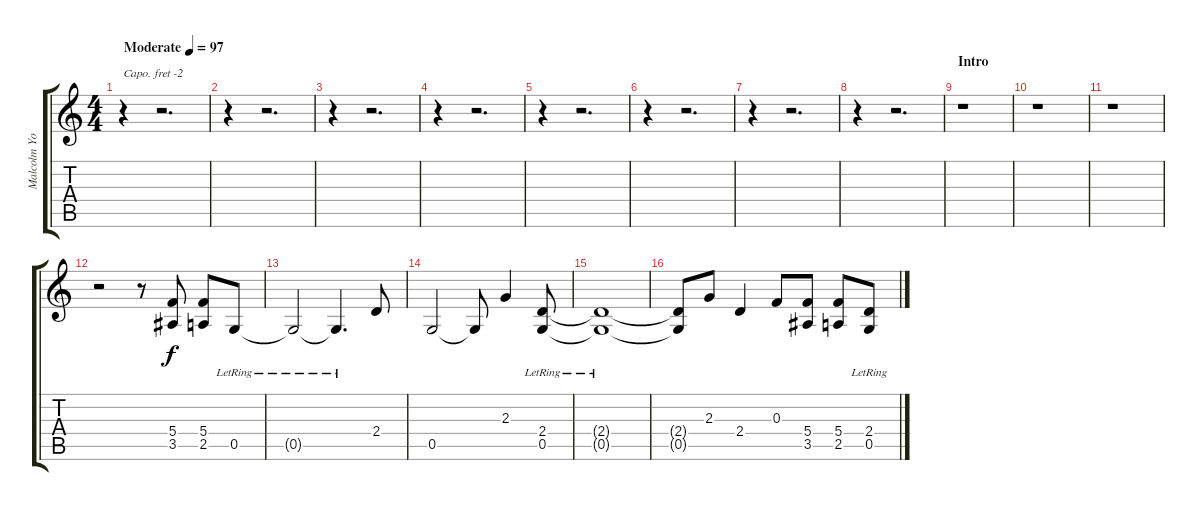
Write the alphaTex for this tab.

\track ("Malcolm Young" "Malcolm Yo") {instrument overdrivenguitar}
\staff {score tabs}
\capo -2
\tuning (E4 B3 G3 D3 A2 E2) {hide}
\ts (4 4)
\tempo (97 "Moderate")
\clef g2
\ks c
r.4{dy f instrument overdrivenguitar} r.2{d} |
r.4 r.2{d} |
r.4 r.2{d} |
r.4 r.2{d} |
r.4 r.2{d} |
r.4 r.2{d} |
r.4 r.2{d} |
r.4 r.2{d} |
\section ("" "Intro")
r.1 |
r.1 |
r.1 |
r.2 r.8 (5.4 3.5).8 (5.4 2.5).8 0.5{lr}.8 |
0.5{lr t}.2 0.5{lr t}.4{d} 2.4.8 |
0.5.2 0.5{t}.8 2.3.4 (2.4{lr} 0.5{lr}).8 |
(2.4{lr t} 0.5{lr t}).1 |
(2.4{t} 0.5{t}).8 2.3.8 2.4.4 0.3.8 (5.4 3.5).8 (5.4 2.5).8 (2.4{lr} 0.5{lr}).8
